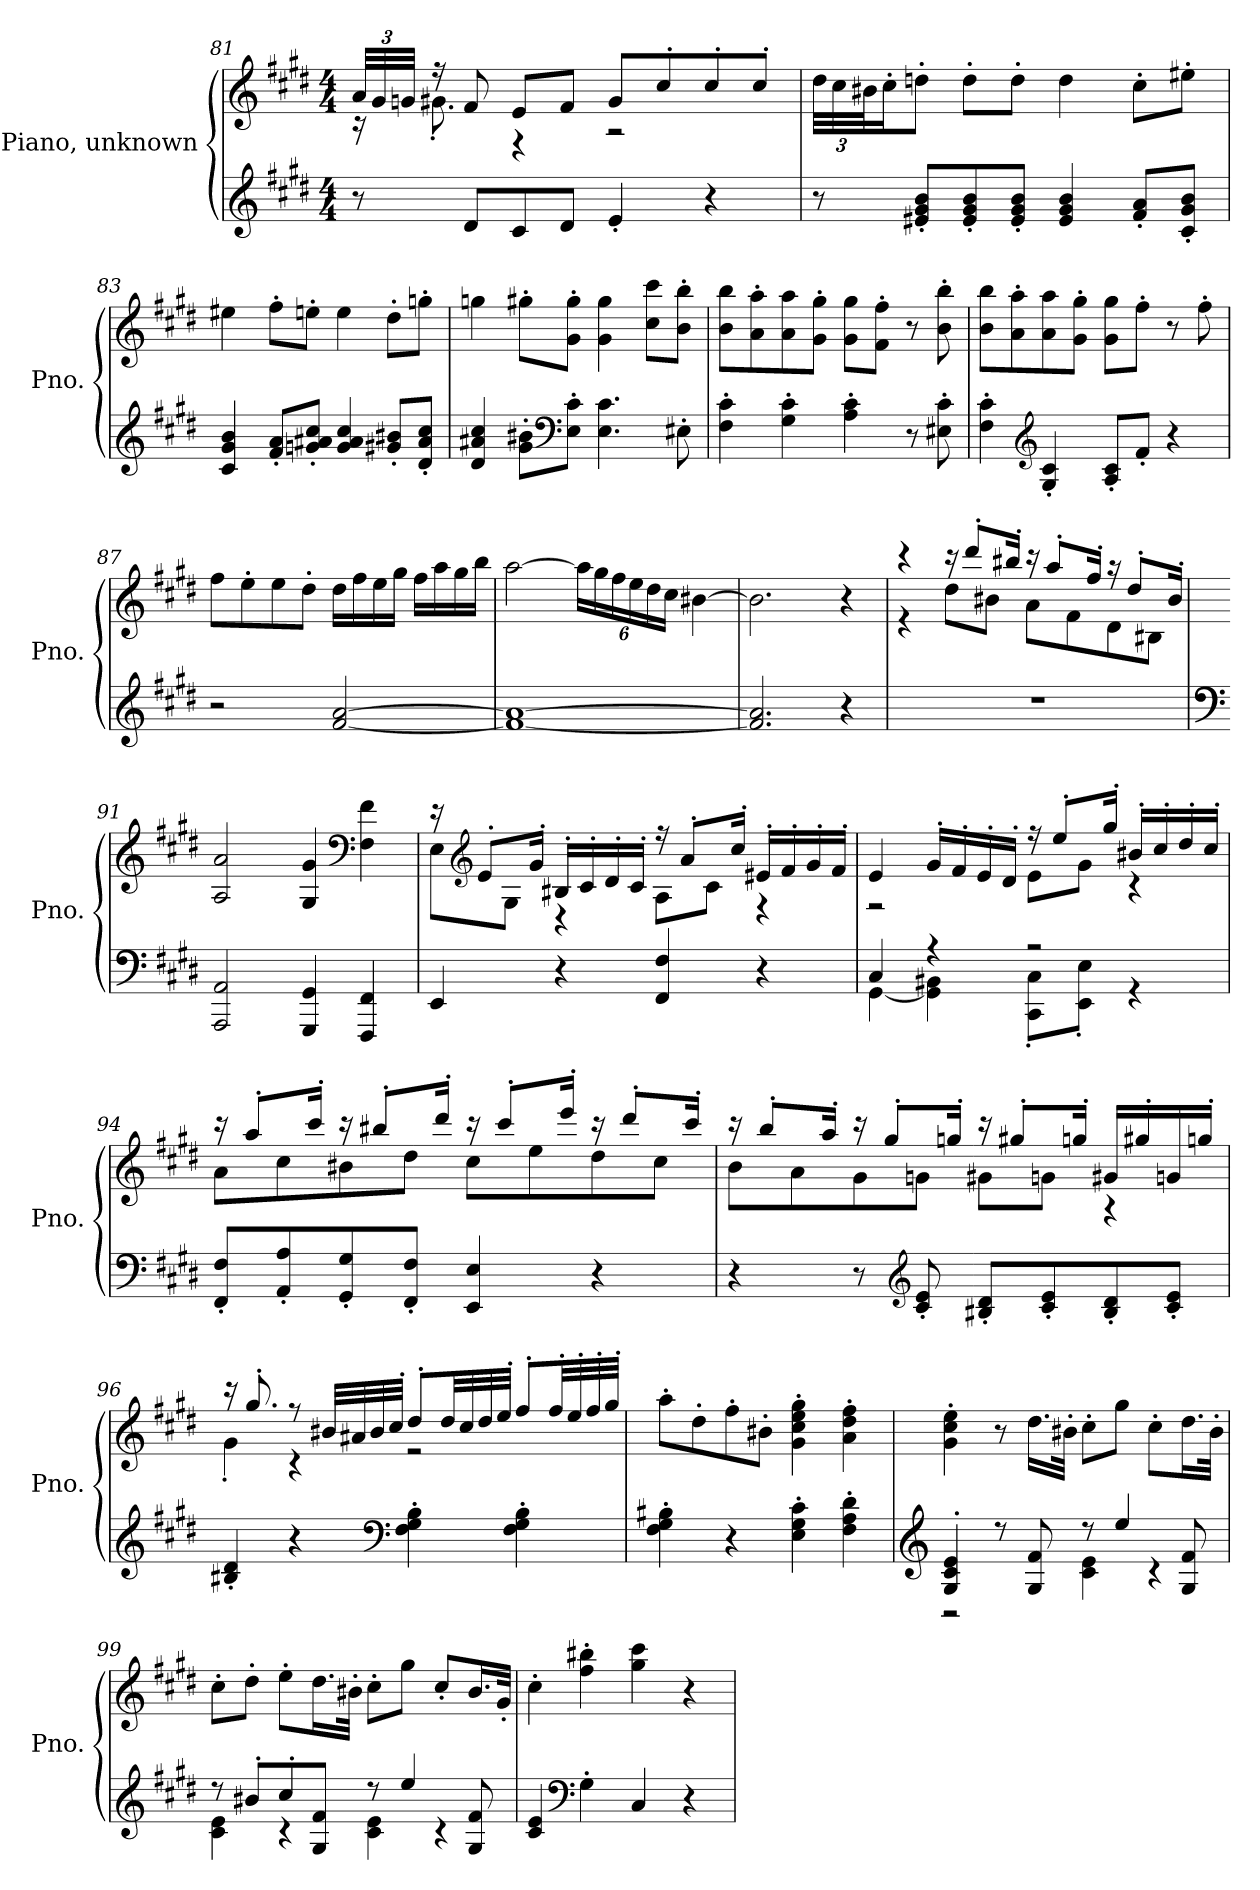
**kern	**kern
*part1	*part1
*staff2	*staff1
*I"Piano, unknown	*
*I'Pno.	*
*clefG2	*clefG2
*k[f#c#g#d#]	*k[f#c#g#d#]
*M4/4	*M4/4
*	*Xbrackettup
=81	=81
*	*^
8r	48a/LLL	16r
.	48g#/	.
.	48gn/JJJ	.
.	16r	8.g#X'\
8d#/L	8f#/	.
8c#/	8e/L	4r
8d#/J	8f#/J	.
4e'/	8g#/L	2r
.	8cc#'/	.
4r	8cc#'/	.
.	8cc#'/J	.
*	*v	*v
=82	=82
8r	48dd#\LLL
.	48cc#\
.	48b#X\J
.	16cc#'\J
8e#X/' 8g#/' 8b/'L	8ddn'\J
8e#/' 8g#/' 8b/'	8dd'\L
8e#/' 8g#/' 8b/'J	8dd'\J
4e#/ 4g#/ 4b/	4dd\
8f#/' 8a/'L	8cc#'\L
8c#/' 8g#/' 8b/'J	8ee#X'\J
!!LO:LB:g=z
=83	=83
4c#/ 4g#/ 4b/	4ee#X\
8f#/' 8a/'L	8ff#'\L
8gn/' 8a#X/' 8cc#/'J	8een'\J
4g/ 4a#/ 4cc#/	4ee\
8g#X/' 8b#X/'L	8dd#'\L
8d#/' 8a#/' 8cc#/'J	8ggn'\J
=84	=84
4d#/ 4a#X/ 4cc#/	4ggn\
8g#\' 8b#X\'L	8gg#X'\L
*clefF4	*
8E\' 8c#\'J	8g#\' 8gg#\'J
4.E\ 4.c#\	4g#\ 4gg#\
.	8cc#\ 8ccc#\L
8E#X'\	8b\' 8bb\'J
=85	=85
4F#\' 4c#\'	8b\ 8bb\L
.	8a\' 8aa\'
4G#\' 4c#\'	8a\ 8aa\
.	8g#\' 8gg#\'J
4A\' 4c#\'	8g#\ 8gg#\L
.	8f#\' 8ff#\'J
8r	8r
8E#X\' 8c#\'	8b\' 8bb\'
=86	=86
4F#\' 4c#\'	8b\ 8bb\L
.	8a\' 8aa\'
*clefG2	*
4G#/' 4c#/'	8a\ 8aa\
.	8g#\' 8gg#\'J
8A/' 8c#/'L	8g#\ 8gg#\L
8f#'/J	8ff#'\J
4r	8r
.	8ff#'\
!!LO:LB:g=z
=87	=87
2r	8ff#\L
.	8ee'\
.	8ee\
.	8dd#'\J
[2f#/ [2a/	16dd#\LL
.	16ff#\
.	16ee\
.	16gg#\JJ
.	16ff#\LL
.	16aa\
.	16gg#\
.	16bb\JJ
=88	=88
1f#_ 1a_	[2aa\
.	24aa\LL]
.	24gg#\
.	24ff#\
.	24ee\
.	24dd#\
.	24cc#\JJ
.	[4b#X\
=89	=89
2.f#/] 2.a/]	2.b#\]
4r	4r
=90	=90
*	*^
1r	4r	4r
.	16r	8dd#\L
.	8ddd#'/L	.
.	.	8b#X\J
.	16bb#X'/Jk	.
.	16r	8a\L
.	8aa'/L	.
.	.	8f#\
.	16ff#'/Jk	.
.	16r	8d#\
.	8dd#'/L	.
.	.	8B#X\J
.	16b#'/Jk	.
*	*v	*v
!!LO:PB:g=z
=91	=91
*clefF4	*
2AAA/ 2AA/	2A/ 2a/
4GGG#/ 4GG#/	4G#/ 4g#/
*	*clefF4
4FFF#/ 4FF#/	4F#\ 4f#\
=92	=92
*	*^
4EE/	16r	8E\L
*	*clefG2	*
.	8e'/L	.
.	.	8G#\J
.	16g#'/Jk	.
4r	16B#X'/LL	4r
.	16c#'/	.
.	16d#'/	.
.	16c#'/JJ	.
4FF#/ 4F#/	16r	8A\L
.	8a'/L	.
.	.	8c#\J
.	16cc#'/Jk	.
4r	16e#X'/LL	4r
.	16f#'/	.
.	16g#'/	.
.	16f#'/JJ	.
=93	=93	=93
*^	*	*
4C#/	[4GG#\	4e/	2r
4r	4GG#\] 4BB#X\	16g#'/LL	.
.	.	16f#'/	.
.	.	16e'/	.
.	.	16d#'/JJ	.
2r	8CC#\' 8C#\'L	16r	8e\L
.	.	8ee'/L	.
.	8EE\' 8E\'J	.	8g#\J
.	.	16gg#'/Jk	.
.	4r	16b#X'/LL	4r
.	.	16cc#'/	.
.	.	16dd#'/	.
.	.	16cc#'/JJ	.
*v	*v	*	*
!!LO:LB:g=z	!!
=94	=94	=94
8FF#/' 8F#/'L	16r	8a\L
.	8aa'/L	.
8AA/' 8A/'	.	8cc#\
.	16ccc#'/Jk	.
8GG#/' 8G#/'	16r	8b#X\
.	8bb#X'/L	.
8FF#/' 8F#/'J	.	8dd#\J
.	16ddd#'/Jk	.
4EE/ 4E/	16r	8cc#\L
.	8ccc#'/L	.
.	.	8ee\
.	16eee'/Jk	.
4r	16r	8dd#\
.	8ddd#'/L	.
.	.	8cc#\J
.	16ccc#'/Jk	.
=95	=95	=95
4r	16r	8b\L
.	8bb'/L	.
.	.	8a\
.	16aa'/Jk	.
8r	16r	8g#\
.	8gg#'/L	.
*clefG2	*	*
8c#/' 8e/'	.	8gn\J
.	16ggn'/Jk	.
8B#X/' 8d#/'L	16r	8g#X\L
.	8gg#X'/L	.
8c#/' 8e/'	.	8gn\J
.	16ggn'/Jk	.
8B#/' 8d#/'	16g#X/LL	4r
.	16gg#X'/	.
8c#/' 8e/'J	16gn/	.
.	16ggn'/JJ	.
!!LO:LB:g=z	!!
=96	=96	=96
4B#X/' 4d#/'	16r	4g#'\
.	8.gg#'/	.
4r	8r	4r
.	32b#X/LLL	.
.	32a#X/	.
.	32b#/	.
.	32cc#'/JJJ	.
*clefF4	*	*
4F#\' 4G#\' 4B#\'	8dd#'/L	2r
.	32dd#/LL	.
.	32cc#/	.
.	32dd#/	.
.	32ee'/JJJ	.
4F#\' 4G#\' 4B#\'	8ff#'/L	.
.	32ff#'/LL	.
.	32ee'/	.
.	32ff#'/	.
.	32gg#'/JJJ	.
*	*v	*v
=97	=97
4F#\' 4G#\' 4B#X\'	8aa'\L
.	8dd#'\
4r	8ff#'\
.	8b#X'\J
4E\' 4G#\' 4c#\'	4g#\' 4cc#\' 4ee\' 4gg#\'
4F#\' 4A\' 4d#\'	4a\' 4dd#\' 4ff#\'
=98	=98
*clefG2	*
*^	*
4G#/' 4c#/' 4e/'	2r	4g#\' 4cc#\' 4ee\'
8r	.	8r
8G#/ 8f#/	.	16.dd#\LL
.	.	32b#X'\JJk
8r	4c#\ 4e\	8cc#'\L
4ee/	.	8gg#\J
.	4r	8cc#'\L
8G#/ 8f#/	.	16.dd#\L
.	.	32b#'\JJk
!!LO:LB:g=z
=99	=99	=99
8r	4c#\ 4e\	8cc#'\L
8b#X'/L	.	8dd#'\J
8cc#'/	4r	8ee'\L
8G#/ 8f#/J	.	16.dd#\L
.	.	32b#X'\JJk
8r	4c#\ 4e\	8cc#'\L
4ee/	.	8gg#\J
.	4r	8cc#'/L
8G#/ 8f#/	.	16.b#/L
.	.	32g#'/JJk
*v	*v	*
=100	=100
4c#/ 4e/	4cc#'\
*clefF4	*
4G#'\	4ff#\' 4bb#X\'
4C#/	4gg#\ 4ccc#\
4r	4r
=	=
*-	*-
